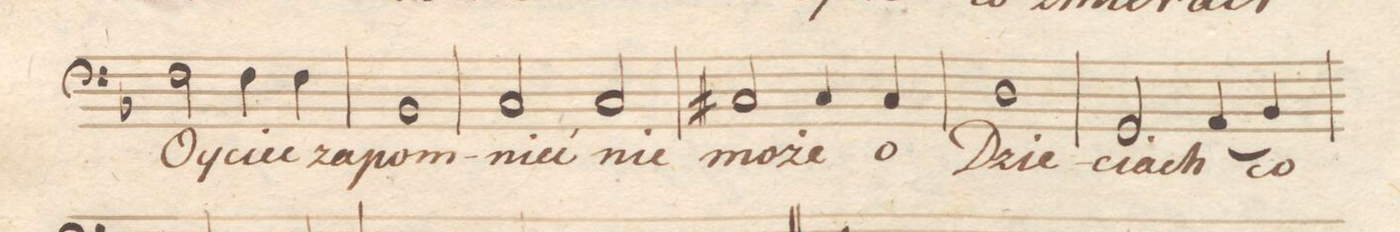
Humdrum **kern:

**kern	**text	**dynam
*I"Baſso.	*	*
*clefF4	*	*
*k[b-]	*	*
*met(c|)	*	*
*M2/2	*	*
2F\	Oy-	.
4F\	-ciec	.
4F\	za-	.
=66	=66	=66
1BB-/	-pom-	.
=67	=67	=67
2C/	-nieć	.
2C/	nie	.
=68	=68	=68
2C#X/	mo-	.
4C#/	-że	.
4C#/	o	.
=69	=69	=69
1D\	dzie-	.
=70	=70	=70
2GG/	-ciach	.
(4AA/	co	.
4BB-/)	.	.
=71	=71	=71
*-	*-	*-
